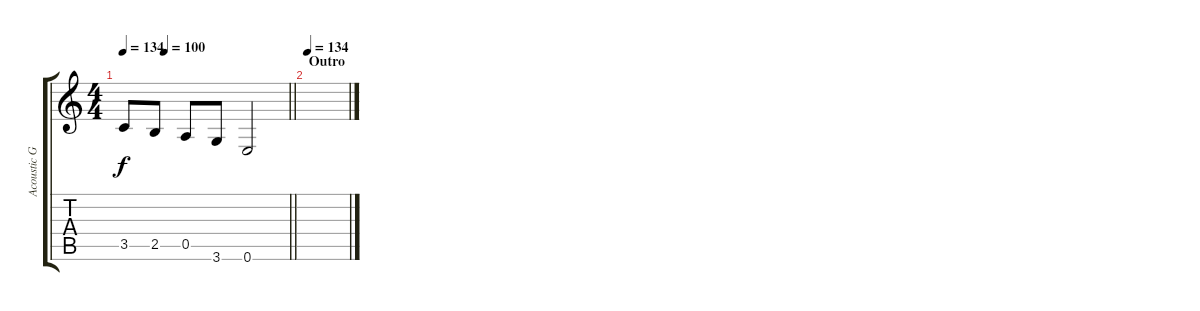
\track ("Acoustic Guitar" "Acoustic G") {instrument acousticguitarsteel}
\staff {score tabs}
\tuning (E4 B3 G3 D3 A2 E2) {hide}
\ts (4 4)
\tempo 134
\tempo (100 0.25)
\clef g2
\barLineRight lightlight
\ks c
3.5{t}.8{dy f} 2.5.8 0.5.8 3.6.8 0.6.2 |
\section ("" "Outro")
\tempo 134
